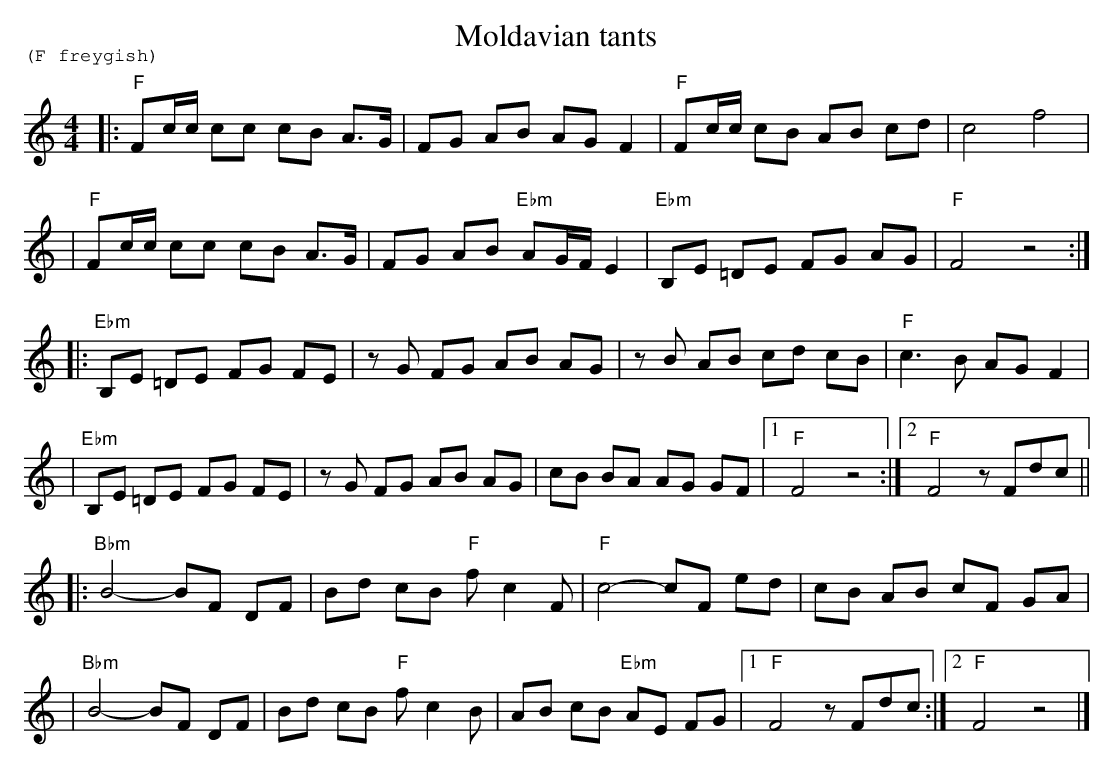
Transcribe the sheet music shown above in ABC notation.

X:1
T: Moldavian tants
M: 4/4
L: 1/8
P: (F freygish)
K: =A_e_B_d_G	% F freygish
|: "F"Fc/c/ cc cB A>G \
| FG AB AG F2 \
| "F"Fc/c/ cB AB cd \
| c4 f4 |
| "F"Fc/c/ cc cB A>G \
| FG AB "Ebm"AG/F/ E2 \
| "Ebm"B,E =DE FG AG \
| "F"F4 z4 :|
|: "Ebm"B,E =DE FG FE \
| zG FG AB AG \
| zB AB cd cB \
| "F"c3 B AG F2 |
| "Ebm"B,E =DE FG FE \
| zG FG AB AG \
| cB BA AG GF \
|1 "F"F4 z4 :|2 "F"F4 zFdc ||
|: "Bbm"B4- BF DF \
| Bd cB "F"fc2F \
| "F"c4- cF ed \
| cB AB cF GA |
| "Bbm"B4- BF DF \
| Bd cB "F"fc2 B \
| AB cB "Ebm"AE FG \
|1 "F"F4 zFdc :|2 "F"F4 z4 |]
